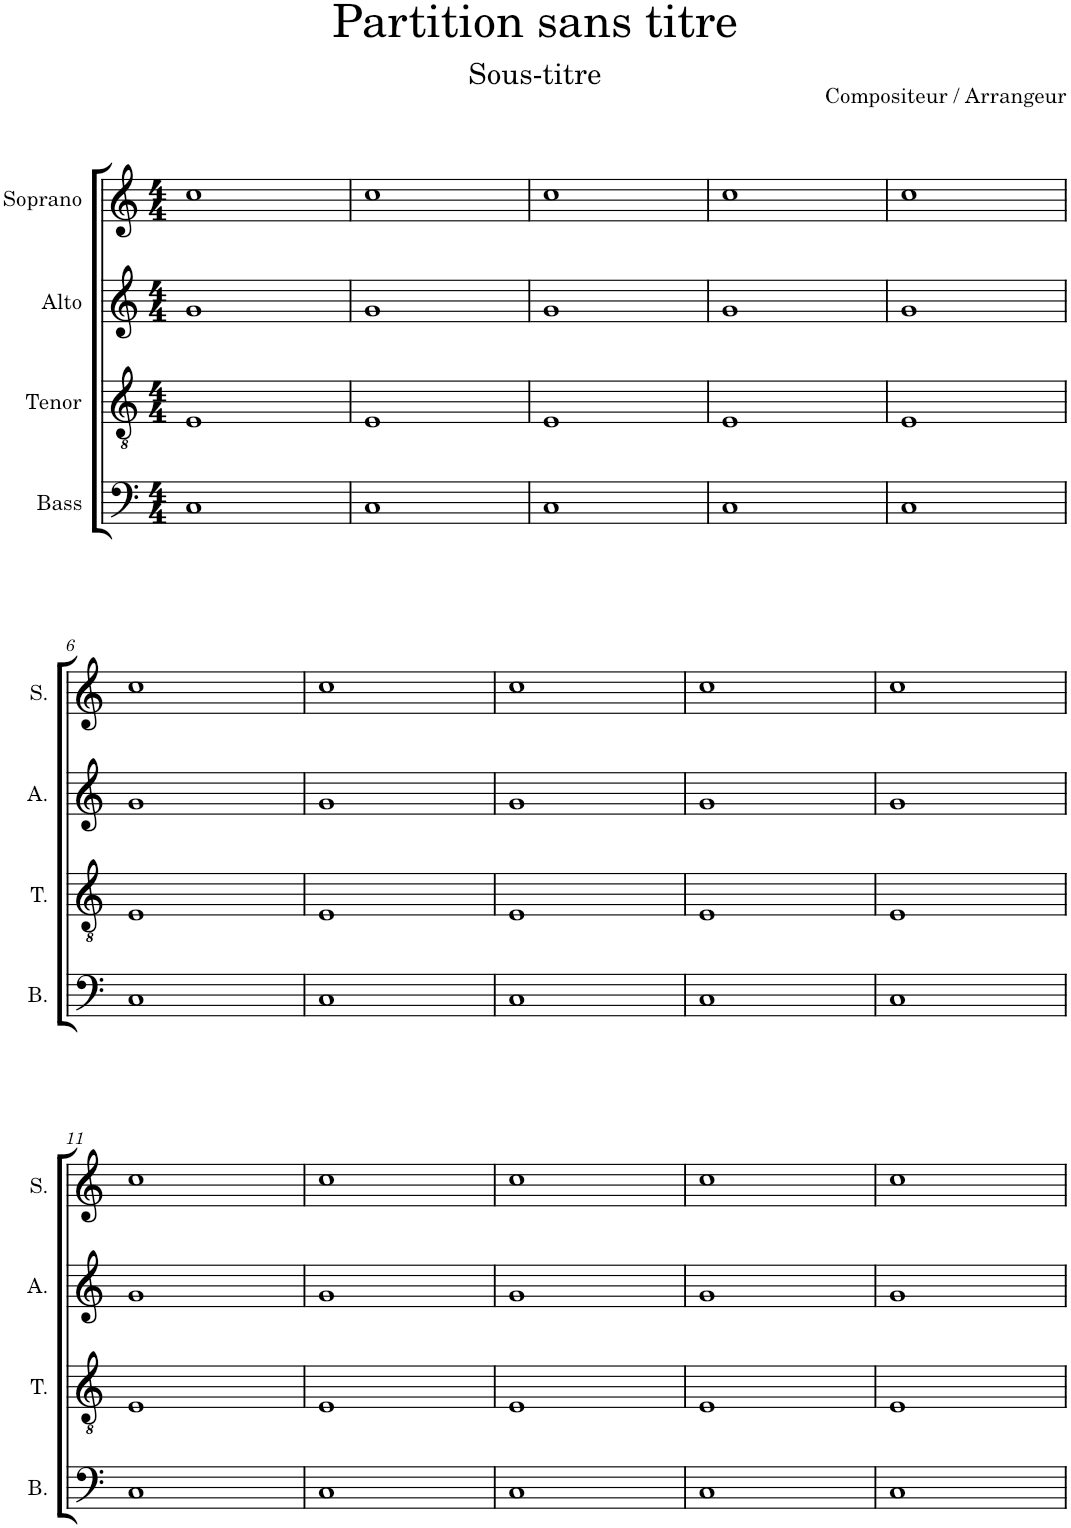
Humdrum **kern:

**kern	**kern	**kern	**kern	**kern
*part5	*part4	*part3	*part2	*part1
*staff5	*staff4	*staff3	*staff2	*staff1
*I"Bass	*I"Tenor	*I"Alto	*I"Soprano	*I"Mezzo-soprano
*I'B.	*I'T.	*I'A.	*I'S.	*I'Mzs.
*clefF4	*clefGv2	*clefG2	*clefG2	*clefG2
*k[]	*k[]	*k[]	*k[]	*k[]
*M4/4	*M4/4	*M4/4	*M4/4	*M4/4
=1	=1	=1	=1	=1
1C	1E	1g	1cc	1r
=2	=2	=2	=2	=2
1C	1E	1g	1cc	1r
=3	=3	=3	=3	=3
1C	1E	1g	1cc	1r
=4	=4	=4	=4	=4
1C	1E	1g	1cc	1r
=5	=5	=5	=5	=5
1C	1E	1g	1cc	1r
!!LO:LB:g=z
=6	=6	=6	=6	=6
1C	1E	1g	1cc	1r
=7	=7	=7	=7	=7
1C	1E	1g	1cc	1r
=8	=8	=8	=8	=8
1C	1E	1g	1cc	1r
=9	=9	=9	=9	=9
1C	1E	1g	1cc	1r
=10	=10	=10	=10	=10
1C	1E	1g	1cc	1r
!!LO:LB:g=z
=11	=11	=11	=11	=11
1C	1E	1g	1cc	1r
=12	=12	=12	=12	=12
1C	1E	1g	1cc	1r
=13	=13	=13	=13	=13
1C	1E	1g	1cc	1r
=14	=14	=14	=14	=14
1C	1E	1g	1cc	1r
=15	=15	=15	=15	=15
1C	1E	1g	1cc	1r
=	=	=	=	=
*-	*-	*-	*-	*-
